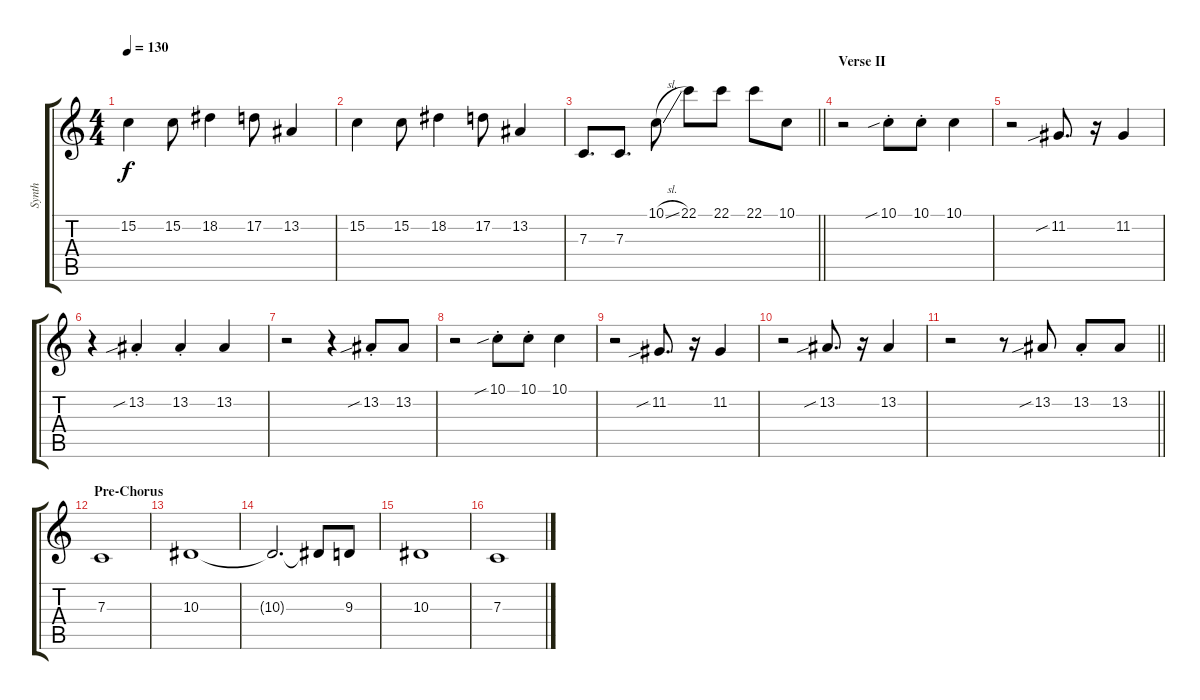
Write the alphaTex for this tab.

\track ("Synth" "Synth") {instrument lead2sawtooth}
\staff {score tabs}
\tuning (D4 A3 F3 C3 G2 C2) {hide}
\ts (4 4)
\tempo 130
\clef g2
\ks c
15.2.4{dy f} 15.2.8 18.2.4 17.2.8 13.2.4 |
15.2.4 15.2.8 18.2.4 17.2.8 13.2.4 |
\barLineRight lightlight
7.3.8{d} 7.3.8{d} 10.1{sl}.8 22.1.8 22.1.8 22.1.8 10.1.8 |
\section ("" "Verse II")
r.2 10.1{sib st}.8 10.1{st}.8 10.1.4 |
r.2 11.2{sib}.8{d} r.16 11.2.4 |
r.4 13.2{sib st}.4 13.2{st}.4 13.2.4 |
r.2 r.4 13.2{sib st}.8 13.2.8 |
r.2 10.1{sib st}.8 10.1{st}.8 10.1.4 |
r.2 11.2{sib}.8{d} r.16 11.2.4 |
r.2 13.2{sib}.8{d} r.16 13.2.4 |
\barLineRight lightlight
r.2 r.8 13.2{sib}.8 13.2{st}.8 13.2.8 |
\section ("" "Pre-Chorus")
7.3.1{volume 8} |
10.3.1 |
10.3{t}.2{d} 10.3{t}.8 9.3.8 |
10.3.1 |
7.3.1
